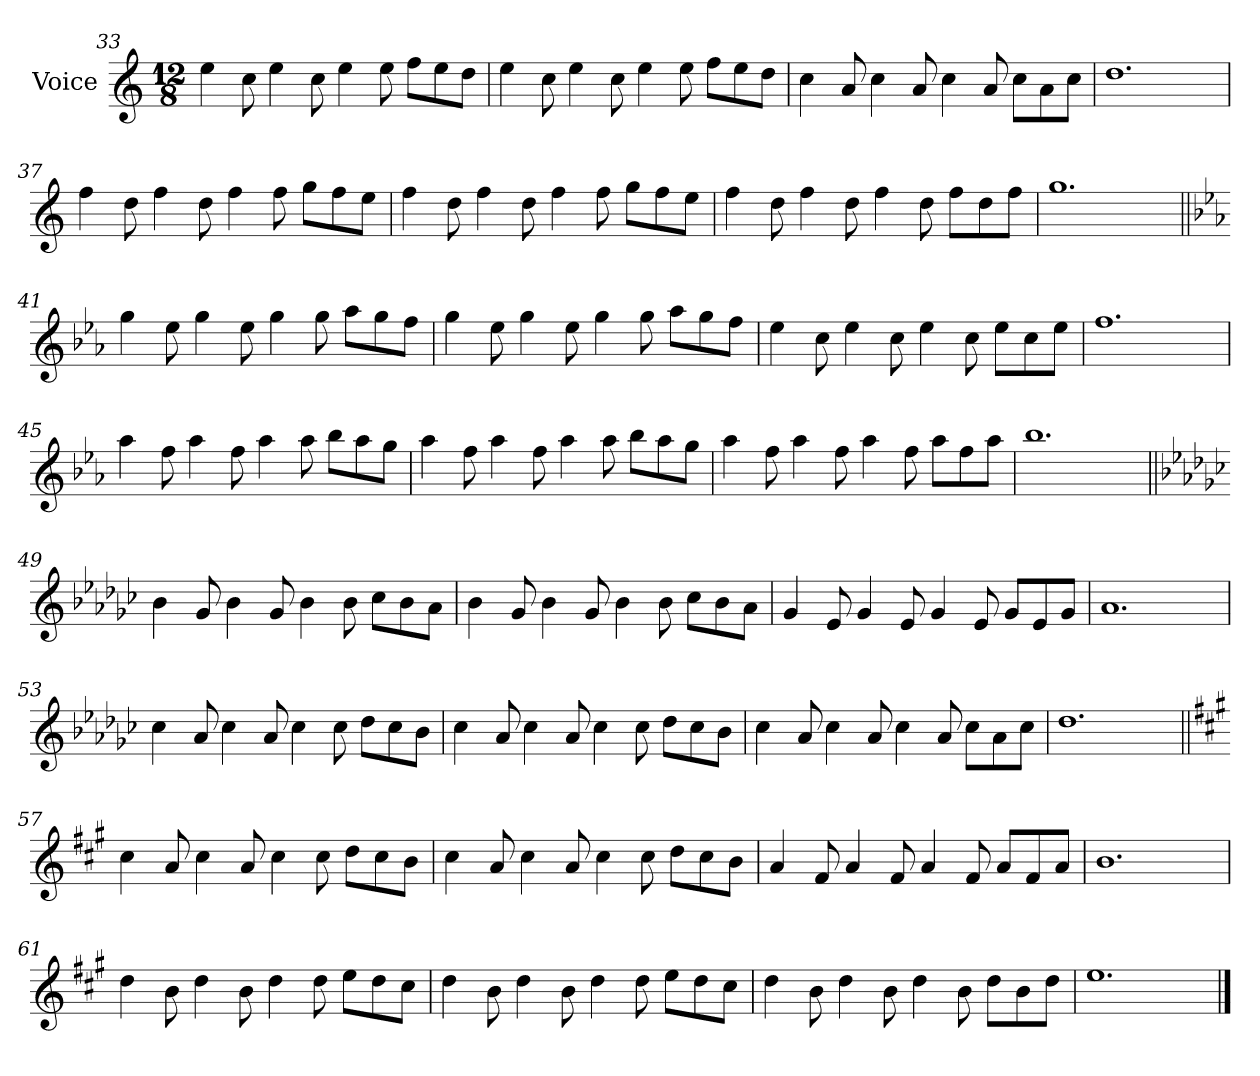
**kern
*part1
*staff1
*I"Voice
*I'Vc.
*clefG2
*k[]
*M12/8
=33
4ee
8cc
4ee
8cc
4ee
8ee
8ffL
8ee
8ddJ
=34
4ee
8cc
4ee
8cc
4ee
8ee
8ffL
8ee
8ddJ
=35
4cc
8a
4cc
8a
4cc
8a
8ccL
8a
8ccJ
=36
1.dd
=37
4ff
8dd
4ff
8dd
4ff
8ff
8ggL
8ff
8eeJ
=38
4ff
8dd
4ff
8dd
4ff
8ff
8ggL
8ff
8eeJ
=39
4ff
8dd
4ff
8dd
4ff
8dd
8ffL
8dd
8ffJ
=40
1.gg
=41||
*k[b-e-a-]
4gg
8ee-
4gg
8ee-
4gg
8gg
8aa-L
8gg
8ffJ
=42
4gg
8ee-
4gg
8ee-
4gg
8gg
8aa-L
8gg
8ffJ
=43
4ee-
8cc
4ee-
8cc
4ee-
8cc
8ee-L
8cc
8ee-J
=44
1.ff
=45
4aa-
8ff
4aa-
8ff
4aa-
8aa-
8bb-L
8aa-
8ggJ
=46
4aa-
8ff
4aa-
8ff
4aa-
8aa-
8bb-L
8aa-
8ggJ
=47
4aa-
8ff
4aa-
8ff
4aa-
8ff
8aa-L
8ff
8aa-J
=48
1.bb-
=49||
*k[b-e-a-d-g-c-]
4b-
8g-
4b-
8g-
4b-
8b-
8cc-L
8b-
8a-J
=50
4b-
8g-
4b-
8g-
4b-
8b-
8cc-L
8b-
8a-J
=51
4g-
8e-
4g-
8e-
4g-
8e-
8g-L
8e-
8g-J
=52
1.a-
=53
4cc-
8a-
4cc-
8a-
4cc-
8cc-
8dd-L
8cc-
8b-J
=54
4cc-
8a-
4cc-
8a-
4cc-
8cc-
8dd-L
8cc-
8b-J
=55
4cc-
8a-
4cc-
8a-
4cc-
8a-
8cc-L
8a-
8cc-J
=56
1.dd-
=57||
*k[f#c#g#]
4cc#
8a
4cc#
8a
4cc#
8cc#
8ddL
8cc#
8bJ
=58
4cc#
8a
4cc#
8a
4cc#
8cc#
8ddL
8cc#
8bJ
=59
4a
8f#
4a
8f#
4a
8f#
8aL
8f#
8aJ
=60
1.b
=61
4dd
8b
4dd
8b
4dd
8dd
8eeL
8dd
8cc#J
=62
4dd
8b
4dd
8b
4dd
8dd
8eeL
8dd
8cc#J
=63
4dd
8b
4dd
8b
4dd
8b
8ddL
8b
8ddJ
=64
1.ee
==
*-
